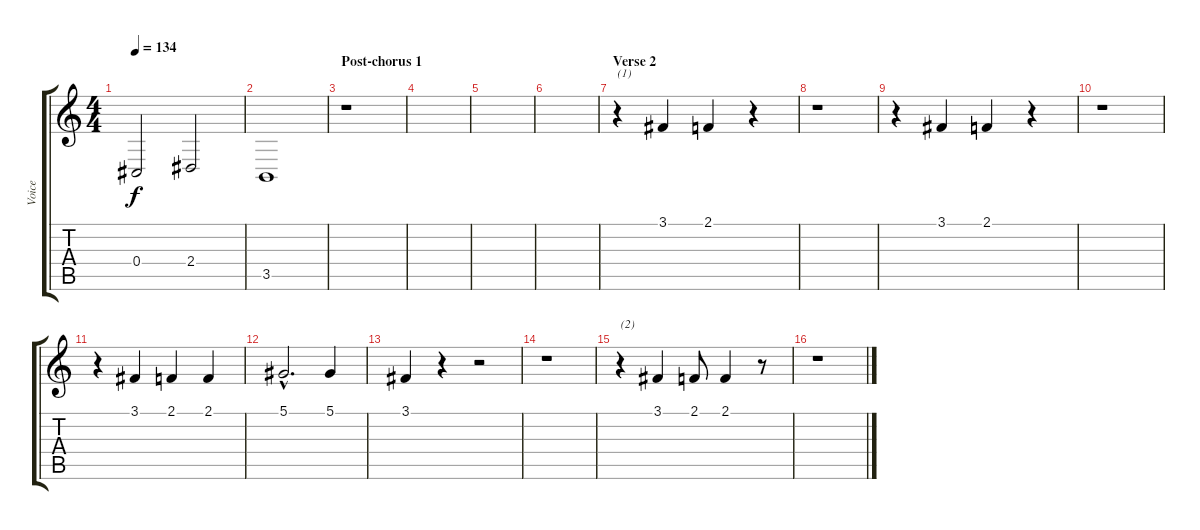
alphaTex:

\track ("Voice" "Voice") {instrument clarinet}
\staff {score tabs}
\tuning (Eb4 Bb3 Gb3 Db3 Ab2 Eb2) {hide}
\ts (4 4)
\tempo 134
\clef g2
\ks c
0.4.2{dy f} 2.4.2 |
3.5.1 |
\section ("" "Post-chorus 1")
r.1 |
|
|
|
\section ("" "Verse 2")
r.4{txt "(1)"} 3.1.4 2.1.4 r.4 |
r.1 |
r.4 3.1.4 2.1.4 r.4 |
r.1 |
r.4 3.1.4 2.1.4 2.1.4 |
5.1{hac}.2{d} 5.1.4 |
3.1.4 r.4 r.2 |
r.1 |
r.4{txt "(2)"} 3.1.4 2.1.8 2.1.4 r.8 |
r.1
